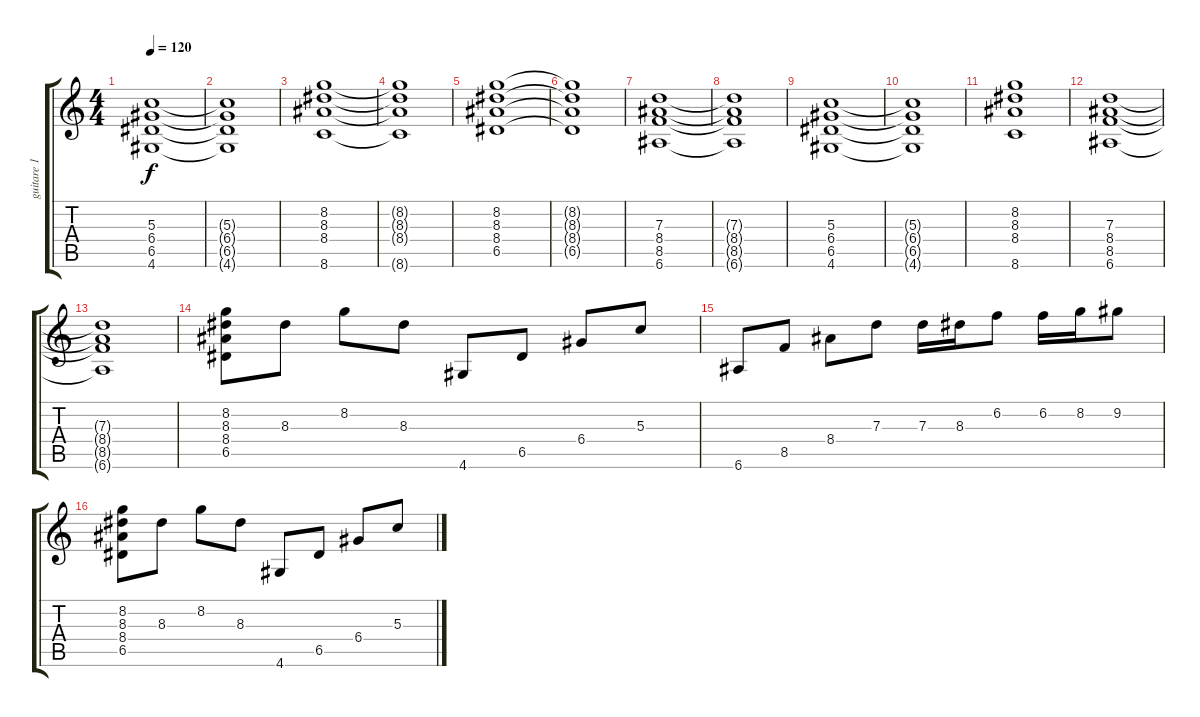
\track ("guitare 1" "guitare 1") {instrument acousticguitarnylon}
\staff {score tabs}
\tuning (E4 B3 G3 D3 A2 E2) {hide}
\ts (4 4)
\tempo 120
\clef g2
\ks c
(5.3 6.4 6.5 4.6).1{dy f} |
(5.3{t} 6.4{t} 6.5{t} 4.6{t}).1 |
(8.2 8.3 8.4 8.6).1 |
(8.2{t} 8.3{t} 8.4{t} 8.6{t}).1 |
(8.2 8.3 8.4 6.5).1 |
(8.2{t} 8.3{t} 8.4{t} 6.5{t}).1 |
(7.3 8.4 8.5 6.6).1 |
(7.3{t} 8.4{t} 8.5{t} 6.6{t}).1 |
(5.3 6.4 6.5 4.6).1 |
(5.3{t} 6.4{t} 6.5{t} 4.6{t}).1 |
(8.2 8.3 8.4 8.6).1 |
(7.3 8.4 8.5 6.6).1 |
(7.3{t} 8.4{t} 8.5{t} 6.6{t}).1 |
(8.2 8.3 8.4 6.5).8 8.3.8 8.2.8 8.3.8 4.6.8 6.5.8 6.4.8 5.3.8 |
6.6.8 8.5.8 8.4.8 7.3.8 7.3.16 8.3.16 6.2.8 6.2.16 8.2.16 9.2.8 |
(8.2 8.3 8.4 6.5).8 8.3.8 8.2.8 8.3.8 4.6.8 6.5.8 6.4.8 5.3.8
